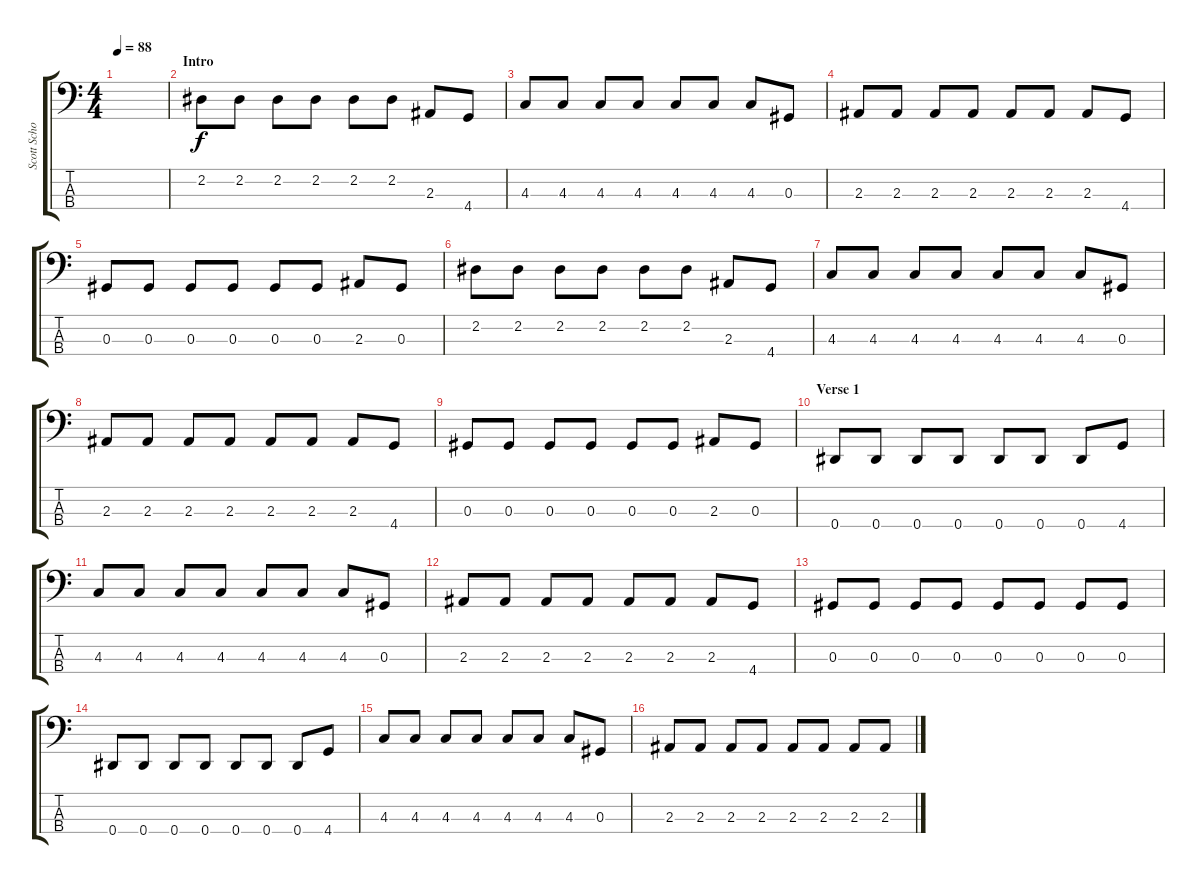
\track ("Scott Schoenbeck" "Scott Scho") {instrument electricbassfinger}
\staff {score tabs}
\tuning (Gb2 Db2 Ab1 Eb1) {hide}
\ts (4 4)
\tempo 88
\clef f4
\ks c
|
\section ("" "Intro")
2.2.8 2.2.8 2.2.8 2.2.8 2.2.8 2.2.8 2.3.8 4.4.8 |
4.3.8 4.3.8 4.3.8 4.3.8 4.3.8 4.3.8 4.3.8 0.3.8 |
2.3.8 2.3.8 2.3.8 2.3.8 2.3.8 2.3.8 2.3.8 4.4.8 |
0.3.8 0.3.8 0.3.8 0.3.8 0.3.8 0.3.8 2.3.8 0.3.8 |
2.2.8 2.2.8 2.2.8 2.2.8 2.2.8 2.2.8 2.3.8 4.4.8 |
4.3.8 4.3.8 4.3.8 4.3.8 4.3.8 4.3.8 4.3.8 0.3.8 |
2.3.8 2.3.8 2.3.8 2.3.8 2.3.8 2.3.8 2.3.8 4.4.8 |
0.3.8 0.3.8 0.3.8 0.3.8 0.3.8 0.3.8 2.3.8 0.3.8 |
\section ("" "Verse 1")
0.4.8 0.4.8 0.4.8 0.4.8 0.4.8 0.4.8 0.4.8 4.4.8 |
4.3.8 4.3.8 4.3.8 4.3.8 4.3.8 4.3.8 4.3.8 0.3.8 |
2.3.8 2.3.8 2.3.8 2.3.8 2.3.8 2.3.8 2.3.8 4.4.8 |
0.3.8 0.3.8 0.3.8 0.3.8 0.3.8 0.3.8 0.3.8 0.3.8 |
0.4.8 0.4.8 0.4.8 0.4.8 0.4.8 0.4.8 0.4.8 4.4.8 |
4.3.8 4.3.8 4.3.8 4.3.8 4.3.8 4.3.8 4.3.8 0.3.8 |
2.3.8 2.3.8 2.3.8 2.3.8 2.3.8 2.3.8 2.3.8 2.3.8
